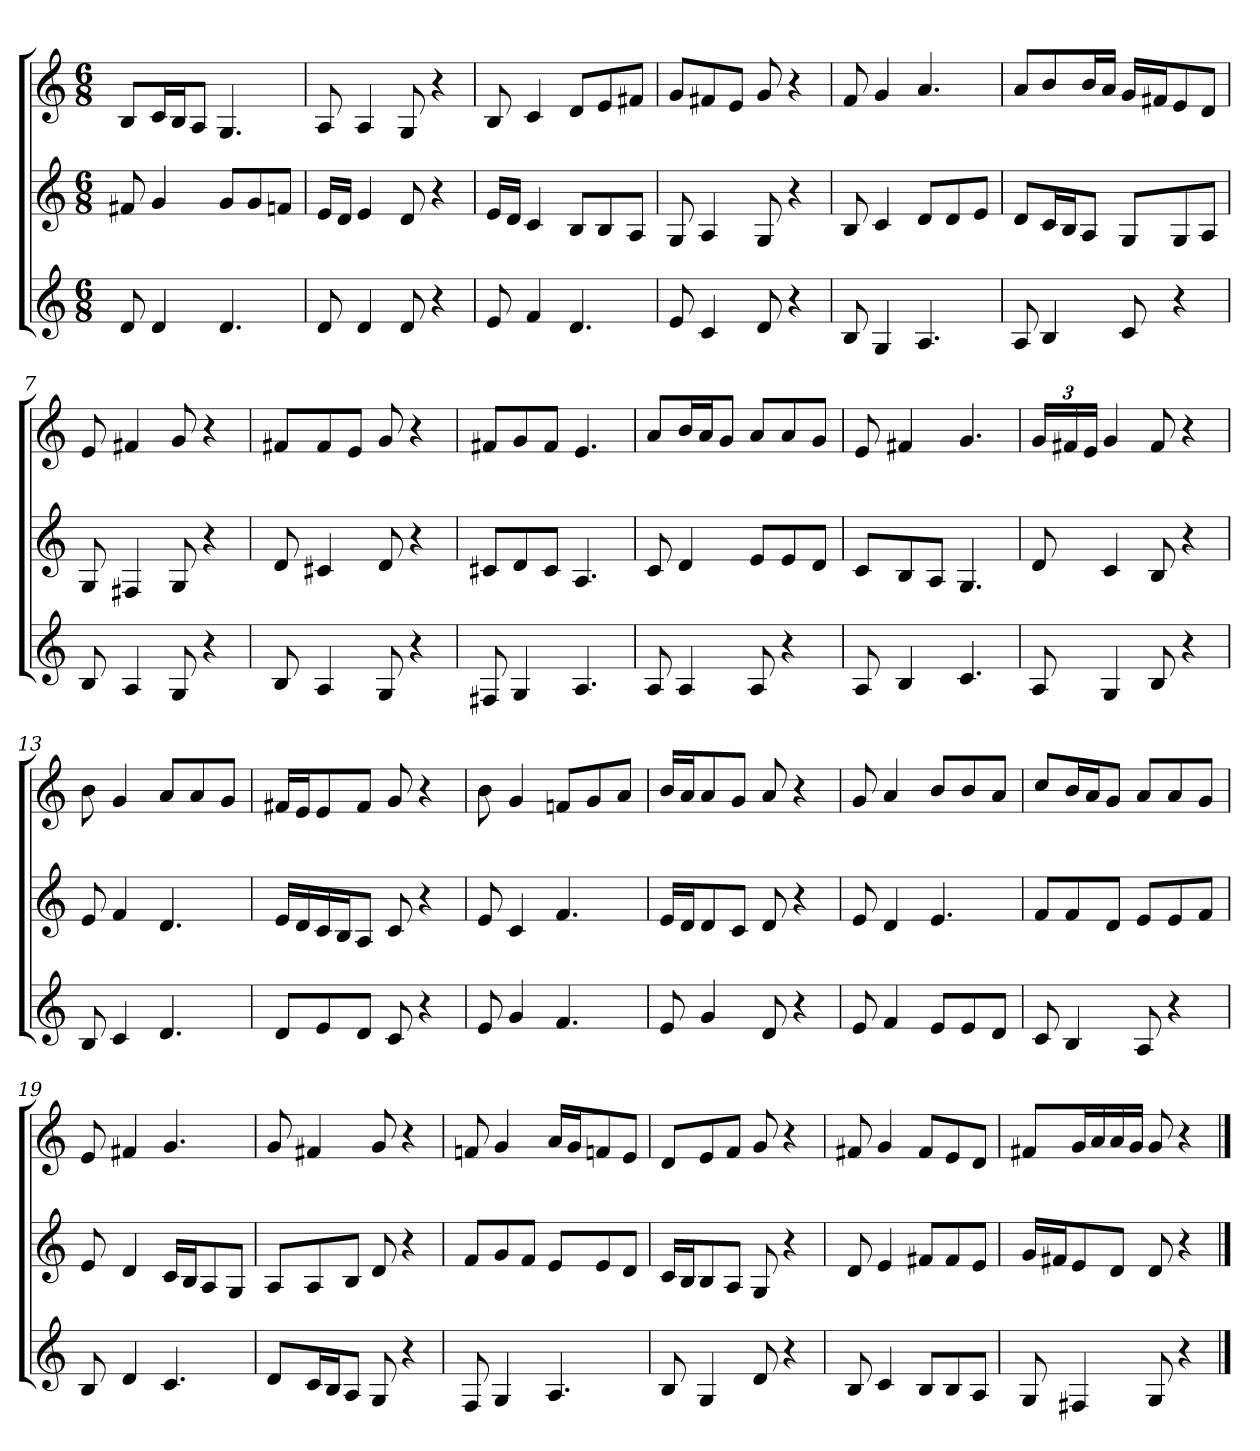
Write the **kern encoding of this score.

**kern	**kern	**kern
*part3	*part2	*part1
*staff3	*staff2	*staff1
*M6/8	*M6/8	*M6/8
=1	=1	=1
8d	8f#X	8BL
4d	4g	16cL
.	.	16BJ
.	.	8AJ
4.d	8gL	4.G
.	8g	.
.	8fnJ	.
=2	=2	=2
8d	16eLL	8A
.	16dJJ	.
4d	4e	4A
8d	8d	8G
4r	4r	4r
=3	=3	=3
8e	16eLL	8B
.	16dJJ	.
4f	4c	4c
4.d	8BL	8dL
.	8B	8e
.	8AJ	8f#XJ
=4	=4	=4
8e	8G	8gL
4c	4A	8f#X
.	.	8eJ
8d	8G	8g
4r	4r	4r
=5	=5	=5
8B	8B	8f
4G	4c	4g
4.A	8dL	4.a
.	8d	.
.	8eJ	.
=6	=6	=6
8A	8dL	8aL
4B	16cL	8b
.	16BJ	.
.	8AJ	16bL
.	.	16aJJ
8c	8GL	16gLL
.	.	16f#XJ
4r	8G	8e
.	8AJ	8dJ
=7	=7	=7
8B	8G	8e
4A	4F#X	4f#X
8G	8G	8g
4r	4r	4r
=8	=8	=8
8B	8d	8f#XL
4A	4c#X	8f#
.	.	8eJ
8G	8d	8g
4r	4r	4r
=9	=9	=9
8F#X	8c#XL	8f#XL
4G	8d	8g
.	8c#J	8f#J
4.A	4.A	4.e
=10	=10	=10
8A	8c	8aL
4A	4d	16bL
.	.	16aJ
.	.	8gJ
8A	8eL	8aL
4r	8e	8a
.	8dJ	8gJ
=11	=11	=11
8A	8cL	8e
4B	8B	4f#X
.	8AJ	.
4.c	4.G	4.g
=12	=12	=12
8A	8d	24gLL
.	.	24f#X
.	.	24eJJ
4G	4c	4g
8B	8B	8f#
4r	4r	4r
=13	=13	=13
8B	8e	8b
4c	4f	4g
4.d	4.d	8aL
.	.	8a
.	.	8gJ
=14	=14	=14
8dL	16eLL	16f#XLL
.	16d	16eJ
8e	16c	8e
.	16BJ	.
8dJ	8AJ	8f#J
8c	8c	8g
4r	4r	4r
=15	=15	=15
8e	8e	8b
4g	4c	4g
4.f	4.f	8fnL
.	.	8g
.	.	8aJ
=16	=16	=16
8e	16eLL	16bLL
.	16dJ	16aJ
4g	8d	8a
.	8cJ	8gJ
8d	8d	8a
4r	4r	4r
=17	=17	=17
8e	8e	8g
4f	4d	4a
8eL	4.e	8bL
8e	.	8b
8dJ	.	8aJ
=18	=18	=18
8c	8fL	8ccL
4B	8f	16bL
.	.	16aJ
.	8dJ	8gJ
8A	8eL	8aL
4r	8e	8a
.	8fJ	8gJ
=19	=19	=19
8B	8e	8e
4d	4d	4f#X
4.c	16cLL	4.g
.	16BJ	.
.	8A	.
.	8GJ	.
=20	=20	=20
8dL	8AL	8g
16cL	8A	4f#X
16BJ	.	.
8AJ	8BJ	.
8G	8d	8g
4r	4r	4r
=21	=21	=21
8F	8fL	8fn
4G	8g	4g
.	8fJ	.
4.A	8eL	16aLL
.	.	16gJ
.	8e	8fn
.	8dJ	8eJ
=22	=22	=22
8B	16cLL	8dL
.	16BJ	.
4G	8B	8e
.	8AJ	8fJ
8d	8G	8g
4r	4r	4r
=23	=23	=23
8B	8d	8f#X
4c	4e	4g
8BL	8f#XL	8f#L
8B	8f#	8e
8AJ	8eJ	8dJ
=24	=24	=24
8G	16gLL	8f#XL
.	16f#XJ	.
4F#X	8e	16gL
.	.	16a
.	8dJ	16a
.	.	16gJJ
8G	8d	8g
4r	4r	4r
==	==	==
*-	*-	*-
